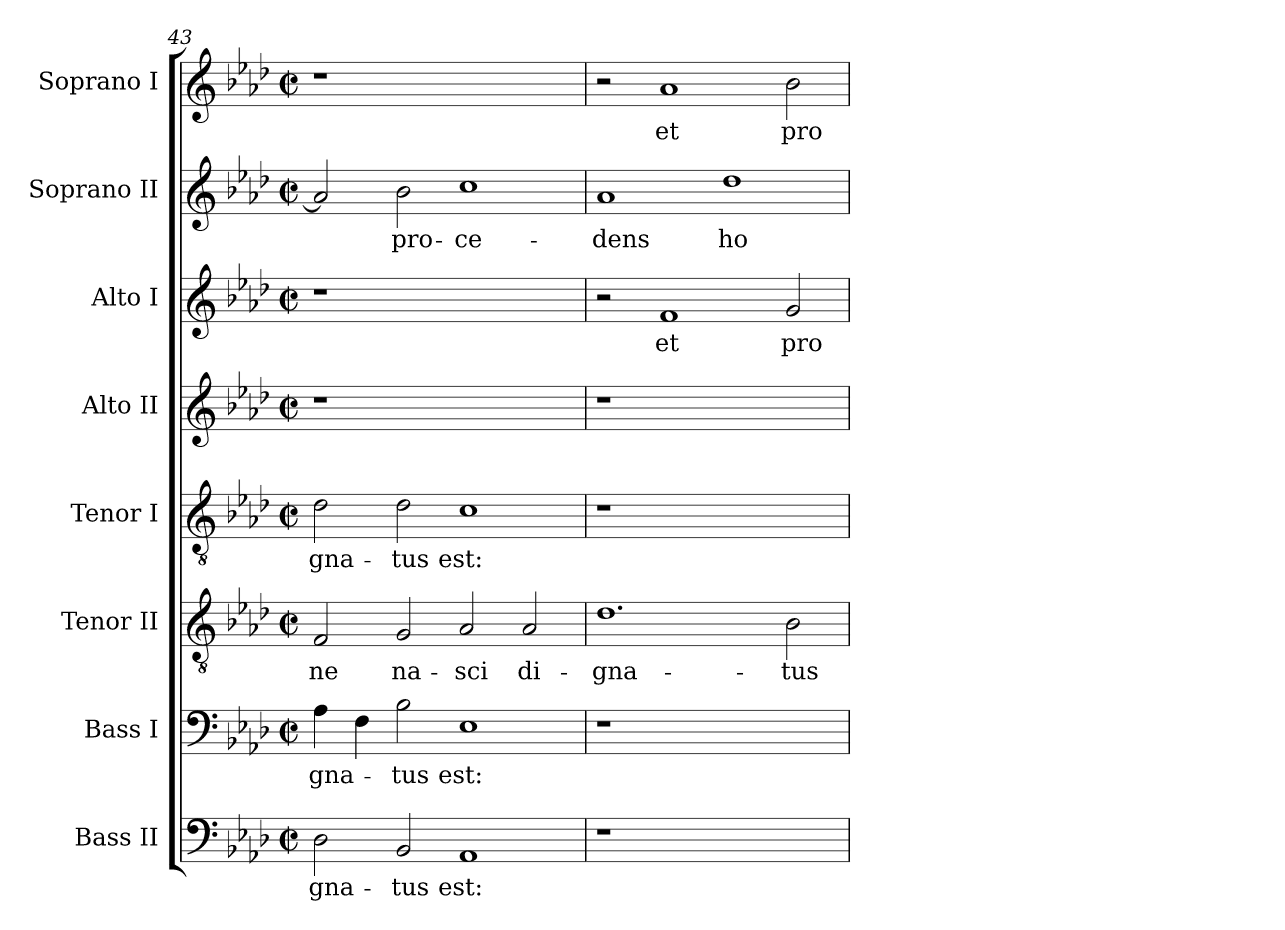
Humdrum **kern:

**kern	**text	**kern	**text	**kern	**text	**kern	**text	**kern	**kern	**text	**kern	**text	**kern	**text
*part8	*part8	*part7	*part7	*part6	*part6	*part5	*part5	*part4	*part3	*part3	*part2	*part2	*part1	*part1
*staff8	*staff8	*staff7	*staff7	*staff6	*staff6	*staff5	*staff5	*staff4	*staff3	*staff3	*staff2	*staff2	*staff1	*staff1
*I"Bass II	*	*I"Bass I	*	*I"Tenor II	*	*I"Tenor I	*	*I"Alto II	*I"Alto I	*	*I"Soprano II	*	*I"Soprano I	*
*	*	*	*	*	*	*I'T	*	*	*I'A	*	*	*	*	*
*clefF4	*	*clefF4	*	*clefGv2	*	*clefGv2	*	*clefG2	*clefG2	*	*clefG2	*	*clefG2	*
*k[b-e-a-d-]	*	*k[b-e-a-d-]	*	*k[b-e-a-d-]	*	*k[b-e-a-d-]	*	*k[b-e-a-d-]	*k[b-e-a-d-]	*	*k[b-e-a-d-]	*	*k[b-e-a-d-]	*
*A-:	*	*A-:	*	*A-:	*	*A-:	*	*A-:	*A-:	*	*A-:	*	*A-:	*
*M2/2	*	*M2/2	*	*M2/2	*	*M2/2	*	*M2/2	*M2/2	*	*M2/2	*	*M2/2	*
*met(c|)	*	*met(c|)	*	*met(c|)	*	*met(c|)	*	*met(c|)	*met(c|)	*	*met(c|)	*	*met(c|)	*
=43	=43	=43	=43	=43	=43	=43	=43	=43	=43	=43	=43	=43	=43	=43
!	!LO:LY:b:color=#000000	!	!	!	!	!	!	!	!	!	!	!	!	!
!	!	!	!LO:LY:b:color=#000000	!	!	!	!	!	!	!	!	!	!	!
!	!	!	!	!	!LO:LY:b:color=#000000	!	!	!	!	!	!	!	!	!
!	!	!	!	!	!	!	!LO:LY:b:color=#000000	!LO:N:vis=1	!LO:N:vis=1	!	!	!	!LO:N:vis=1	!
2D-i\	-gna-	4A-i\	-gna-	2Fi/	-ne	2d-i\	-gna-	1r	1r	.	2a-i/]	.	1r	.
.	.	4Fi\	.	.	.	.	.	.	.	.	.	.	.	.
!	!LO:LY:b:color=#000000	!	!	!	!	!	!	!	!	!	!	!	!	!
!	!	!	!LO:LY:b:color=#000000	!	!	!	!	!	!	!	!	!	!	!
!	!	!	!	!	!LO:LY:b:color=#000000	!	!	!	!	!	!	!	!	!
!	!	!	!	!	!	!	!LO:LY:b:color=#000000	!	!	!	!	!	!	!
!	!	!	!	!	!	!	!	!	!	!	!	!LO:LY:b:color=#000000	!	!
2BB-i/	-tus	2B-i\	-tus	2Gi/	na-	2d-i\	-tus	.	.	.	2b-i\	pro-	.	.
!	!LO:LY:b:color=#000000	!	!	!	!	!	!	!	!	!	!	!	!	!
!	!	!	!LO:LY:b:color=#000000	!	!	!	!	!	!	!	!	!	!	!
!	!	!	!	!	!LO:LY:b:color=#000000	!	!	!	!	!	!	!	!	!
!	!	!	!	!	!	!	!LO:LY:b:color=#000000	!	!	!	!	!	!	!
!	!	!	!	!	!	!	!	!	!	!	!	!LO:LY:b:color=#000000	!	!
1AA-i	est:	1E-i	est:	2A-i/	-sci	1ci	est:	1ryy	1ryy	.	1cci	-ce-	1ryy	.
!	!	!	!	!	!LO:LY:b:color=#000000	!	!	!	!	!	!	!	!	!
.	.	.	.	2A-i/	di-	.	.	.	.	.	.	.	.	.
!!LO:LB:g=z
=44	=44	=44	=44	=44	=44	=44	=44	=44	=44	=44	=44	=44	=44	=44
!LO:N:vis=1	!	!LO:N:vis=1	!	!	!	!	!	!	!	!	!	!	!	!
!	!	!	!	!	!LO:LY:b:color=#000000	!LO:N:vis=1	!	!LO:N:vis=1	!	!	!	!	!	!
!	!	!	!	!	!	!	!	!	!	!	!	!LO:LY:b:color=#000000	!	!
1r	.	1r	.	1.d-i	-gna-	1r	.	1r	2r	.	1a-i	-dens	2r	.
!	!	!	!	!	!	!	!	!	!	!LO:LY:b:color=#000000	!	!	!	!
!	!	!	!	!	!	!	!	!	!	!	!	!	!	!LO:LY:b:color=#000000
.	.	.	.	.	.	.	.	.	1fi	et	.	.	1a-i	et
!	!	!	!	!	!	!	!	!	!	!	!	!LO:LY:b:color=#000000	!	!
1ryy	.	1ryy	.	.	.	1ryy	.	1ryy	.	.	1dd-i	ho-	.	.
!	!	!	!	!	!LO:LY:b:color=#000000	!	!	!	!	!	!	!	!	!
!	!	!	!	!	!	!	!	!	!	!LO:LY:b:color=#000000	!	!	!	!
!	!	!	!	!	!	!	!	!	!	!	!	!	!	!LO:LY:b:color=#000000
.	.	.	.	2B-i\	-tus	.	.	.	2gi/	pro-	.	.	2b-i\	pro-
=	=	=	=	=	=	=	=	=	=	=	=	=	=	=
*-	*-	*-	*-	*-	*-	*-	*-	*-	*-	*-	*-	*-	*-	*-
